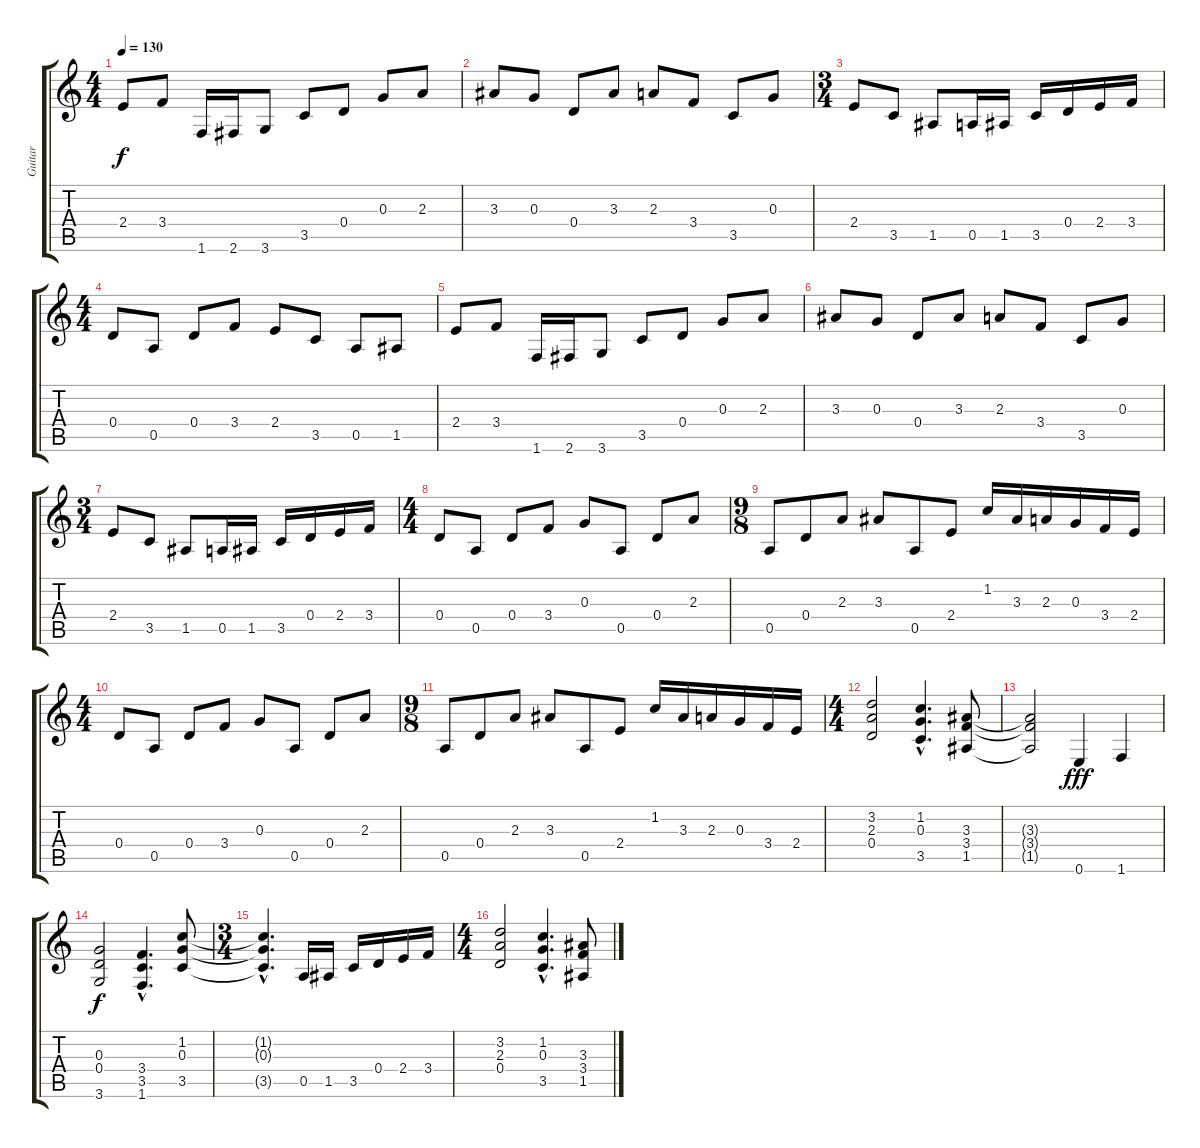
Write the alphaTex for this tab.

\track ("Guitar " "Guitar ") {instrument distortionguitar}
\staff {score tabs}
\tuning (E4 B3 G3 D3 A2 E2) {hide}
\ts (4 4)
\tempo 130
\clef g2
\ks c
2.4.8{dy f} 3.4.8 1.6.16 2.6.16 3.6.8 3.5.8 0.4.8 0.3.8 2.3.8 |
3.3.8 0.3.8 0.4.8 3.3.8 2.3.8 3.4.8 3.5.8 0.3.8 |
\ts (3 4)
2.4.8 3.5.8 1.5.8 0.5.16 1.5.16 3.5.16 0.4.16 2.4.16 3.4.16 |
\ts (4 4)
0.4.8 0.5.8 0.4.8 3.4.8 2.4.8 3.5.8 0.5.8 1.5.8 |
2.4.8 3.4.8 1.6.16 2.6.16 3.6.8 3.5.8 0.4.8 0.3.8 2.3.8 |
3.3.8 0.3.8 0.4.8 3.3.8 2.3.8 3.4.8 3.5.8 0.3.8 |
\ts (3 4)
2.4.8 3.5.8 1.5.8 0.5.16 1.5.16 3.5.16 0.4.16 2.4.16 3.4.16 |
\ts (4 4)
0.4.8 0.5.8 0.4.8 3.4.8 0.3.8 0.5.8 0.4.8 2.3.8 |
\ts (9 8)
0.5.8 0.4.8 2.3.8 3.3.8 0.5.8 2.4.8 1.2.16 3.3.16 2.3.16 0.3.16 3.4.16 2.4.16 |
\ts (4 4)
0.4.8 0.5.8 0.4.8 3.4.8 0.3.8 0.5.8 0.4.8 2.3.8 |
\ts (9 8)
0.5.8 0.4.8 2.3.8 3.3.8 0.5.8 2.4.8 1.2.16 3.3.16 2.3.16 0.3.16 3.4.16 2.4.16 |
\ts (4 4)
(3.2 2.3 0.4).2 (1.2{hac} 0.3{hac} 3.5{hac}).4{d} (3.3 3.4 1.5).8 |
(3.3{t} 3.4{t} 1.5{t}).2 0.6.4{dy fff} 1.6.4 |
(0.3 0.4 3.6).2{dy f} (3.4{hac} 3.5{hac} 1.6{hac}).4{d} (1.2 0.3 3.5).8 |
\ts (3 4)
(1.2{hac t} 0.3{hac t} 3.5{hac t}).4{d} 0.5.16 1.5.16 3.5.16 0.4.16 2.4.16 3.4.16 |
\ts (4 4)
(3.2 2.3 0.4).2 (1.2{hac} 0.3{hac} 3.5{hac}).4{d} (3.3 3.4 1.5).8
